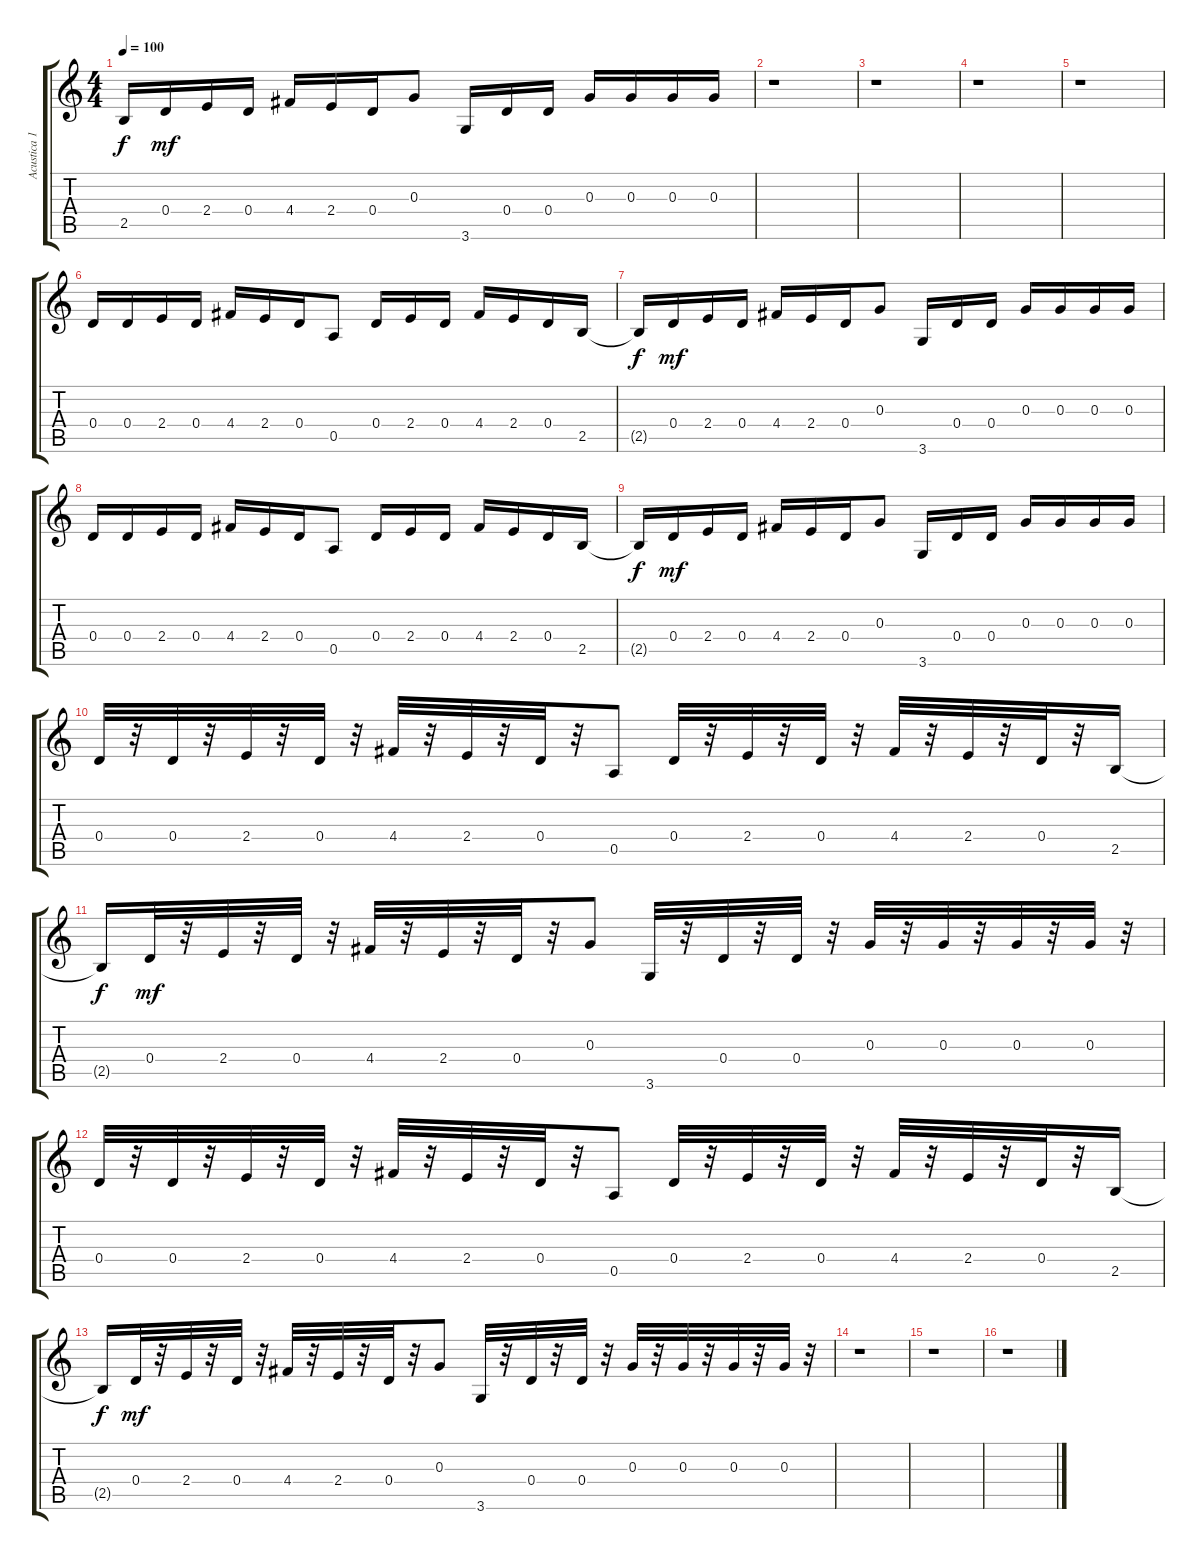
\track ("Acustica 1" "Acustica 1") {instrument acousticguitarsteel}
\staff {score tabs}
\tuning (E4 B3 G3 D3 A2 E2) {hide}
\ts (4 4)
\tempo 100
\clef g2
\ks c
2.5{t}.16{dy f} 0.4.16{dy mf} 2.4.16 0.4.16 4.4.16 2.4.16 0.4.16 0.3.8 3.6.16 0.4.16 0.4.16 0.3.16 0.3.16 0.3.16 0.3.16 |
r.1 |
r.1 |
r.1 |
r.1 |
0.4.16 0.4.16 2.4.16 0.4.16 4.4.16 2.4.16 0.4.16 0.5.8 0.4.16 2.4.16 0.4.16 4.4.16 2.4.16 0.4.16 2.5.16 |
2.5{t}.16{dy f} 0.4.16{dy mf} 2.4.16 0.4.16 4.4.16 2.4.16 0.4.16 0.3.8 3.6.16 0.4.16 0.4.16 0.3.16 0.3.16 0.3.16 0.3.16 |
0.4.16 0.4.16 2.4.16 0.4.16 4.4.16 2.4.16 0.4.16 0.5.8 0.4.16 2.4.16 0.4.16 4.4.16 2.4.16 0.4.16 2.5.16 |
2.5{t}.16{dy f} 0.4.16{dy mf} 2.4.16 0.4.16 4.4.16 2.4.16 0.4.16 0.3.8 3.6.16 0.4.16 0.4.16 0.3.16 0.3.16 0.3.16 0.3.16 |
0.4.32 r.32 0.4.32 r.32 2.4.32 r.32 0.4.32 r.32 4.4.32 r.32 2.4.32 r.32 0.4.32 r.32 0.5.8 0.4.32 r.32 2.4.32 r.32 0.4.32 r.32 4.4.32 r.32 2.4.32 r.32 0.4.32 r.32 2.5.16 |
2.5{t}.16{dy f} 0.4.32{dy mf} r.32 2.4.32 r.32 0.4.32 r.32 4.4.32 r.32 2.4.32 r.32 0.4.32 r.32 0.3.8 3.6.32 r.32 0.4.32 r.32 0.4.32 r.32 0.3.32 r.32 0.3.32 r.32 0.3.32 r.32 0.3.32 r.32 |
0.4.32 r.32 0.4.32 r.32 2.4.32 r.32 0.4.32 r.32 4.4.32 r.32 2.4.32 r.32 0.4.32 r.32 0.5.8 0.4.32 r.32 2.4.32 r.32 0.4.32 r.32 4.4.32 r.32 2.4.32 r.32 0.4.32 r.32 2.5.16 |
2.5{t}.16{dy f} 0.4.32{dy mf} r.32 2.4.32 r.32 0.4.32 r.32 4.4.32 r.32 2.4.32 r.32 0.4.32 r.32 0.3.8 3.6.32 r.32 0.4.32 r.32 0.4.32 r.32 0.3.32 r.32 0.3.32 r.32 0.3.32 r.32 0.3.32 r.32 |
r.1 |
r.1 |
r.1
